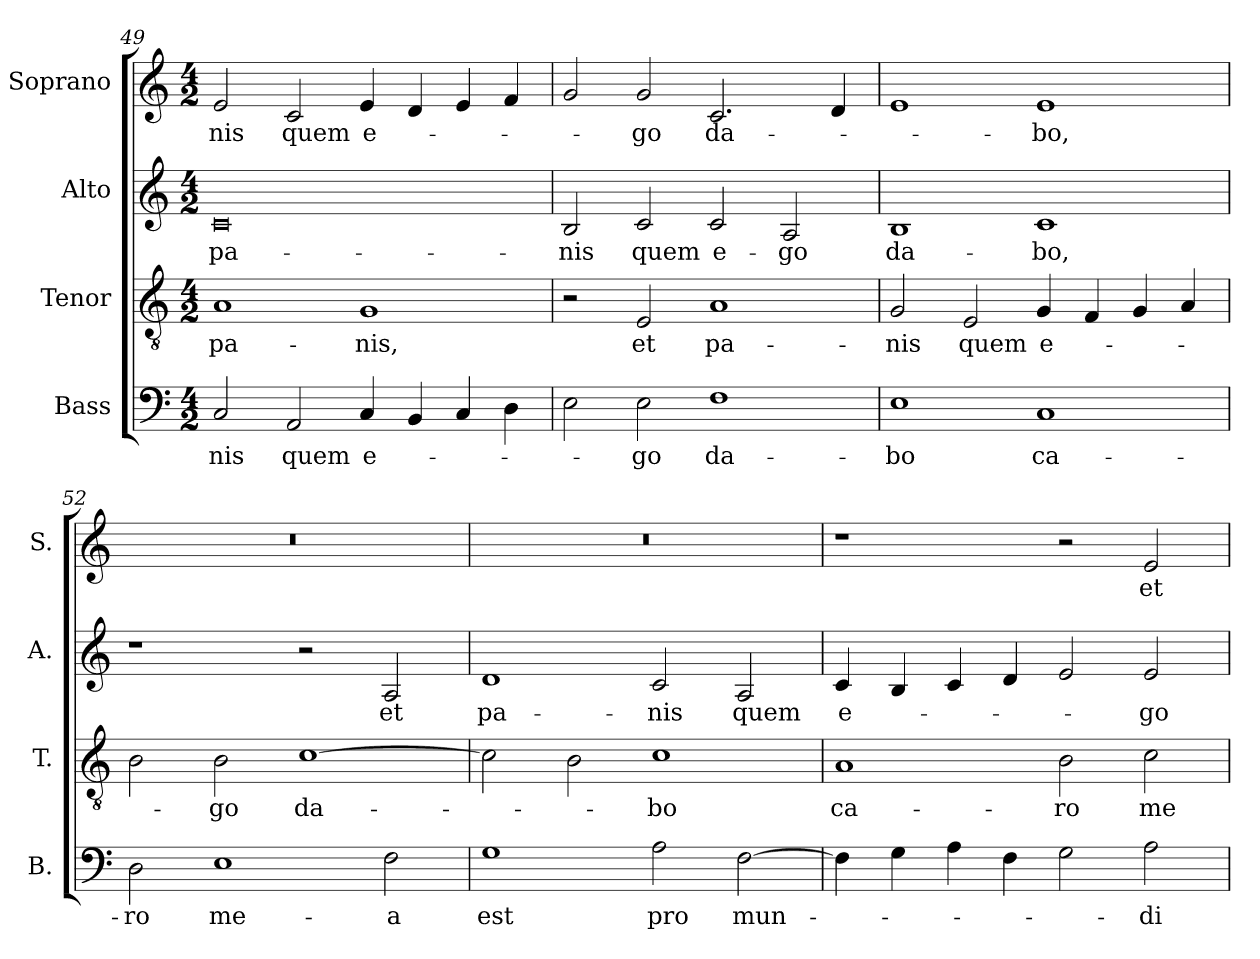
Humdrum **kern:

**kern	**text	**kern	**text	**kern	**text	**kern	**text
*part4	*part4	*part3	*part3	*part2	*part2	*part1	*part1
*staff4	*staff4	*staff3	*staff3	*staff2	*staff2	*staff1	*staff1
*I"Bass	*	*I"Tenor	*	*I"Alto	*	*I"Soprano	*
*I'B.	*	*I'T.	*	*I'A.	*	*I'S.	*
!!LO:PB:g=z
*clefF4	*	*clefGv2	*	*clefG2	*	*clefG2	*
*	*	*ITrd7c12	*	*	*	*	*
*k[]	*	*k[]	*	*k[]	*	*k[]	*
*C:	*	*C:	*	*C:	*	*C:	*
*M4/2	*	*M4/2	*	*M4/2	*	*M4/2	*
=49	=49	=49	=49	=49	=49	=49	=49
!	!LO:LY:b:color=#000000	!	!	!	!	!	!
!	!	!	!LO:LY:b:color=#000000	!	!	!	!
!	!	!	!	!	!LO:LY:b:color=#000000	!	!
!	!	!	!	!	!	!	!LO:LY:b:color=#000000
2Ci/	-nis	1AAi	pa-	0ci	pa-	2ei/	-nis
!	!LO:LY:b:color=#000000	!	!	!	!	!	!
!	!	!	!	!	!	!	!LO:LY:b:color=#000000
2AAi/	quem	.	.	.	.	2ci/	quem
!	!LO:LY:b:color=#000000	!	!	!	!	!	!
!	!	!	!LO:LY:b:color=#000000	!	!	!	!
!	!	!	!	!	!	!	!LO:LY:b:color=#000000
4Ci/	e-	1GGi	-nis,	.	.	4ei/	e-
4BBi/	.	.	.	.	.	4di/	.
4Ci/	.	.	.	.	.	4ei/	.
4Di\	.	.	.	.	.	4fi/	.
=50	=50	=50	=50	=50	=50	=50	=50
!	!	!	!	!	!LO:LY:b:color=#000000	!	!
2Ei\	.	2r	.	2Bi/	-nis	2gi/	.
!	!LO:LY:b:color=#000000	!	!	!	!	!	!
!	!	!	!LO:LY:b:color=#000000	!	!	!	!
!	!	!	!	!	!LO:LY:b:color=#000000	!	!
!	!	!	!	!	!	!	!LO:LY:b:color=#000000
2Ei\	-go	2EEi/	et	2ci/	quem	2gi/	-go
!	!LO:LY:b:color=#000000	!	!	!	!	!	!
!	!	!	!LO:LY:b:color=#000000	!	!	!	!
!	!	!	!	!	!LO:LY:b:color=#000000	!	!
!	!	!	!	!	!	!	!LO:LY:b:color=#000000
1Fi	da-	1AAi	pa-	2ci/	e-	2.ci/	da-
!	!	!	!	!	!LO:LY:b:color=#000000	!	!
.	.	.	.	2Ai/	-go	.	.
.	.	.	.	.	.	4di/	.
=51	=51	=51	=51	=51	=51	=51	=51
!	!LO:LY:b:color=#000000	!	!	!	!	!	!
!	!	!	!LO:LY:b:color=#000000	!	!	!	!
!	!	!	!	!	!LO:LY:b:color=#000000	!	!
1Ei	-bo	2GGi/	-nis	1Bi	da-	1ei	.
!	!	!	!LO:LY:b:color=#000000	!	!	!	!
.	.	2EEi/	quem	.	.	.	.
!	!LO:LY:b:color=#000000	!	!	!	!	!	!
!	!	!	!LO:LY:b:color=#000000	!	!	!	!
!	!	!	!	!	!LO:LY:b:color=#000000	!	!
!	!	!	!	!	!	!	!LO:LY:b:color=#000000
1Ci	ca-	4GGi/	e-	1ci	-bo,	1ei	-bo,
.	.	4FFi/	.	.	.	.	.
.	.	4GGi/	.	.	.	.	.
.	.	4AAi/	.	.	.	.	.
=52	=52	=52	=52	=52	=52	=52	=52
!	!LO:LY:b:color=#000000	!	!	!	!	!LO:N:vis=1	!
2Di\	-ro	2BBi\	.	1r	.	0r	.
!	!LO:LY:b:color=#000000	!	!	!	!	!	!
!	!	!	!LO:LY:b:color=#000000	!	!	!	!
1Ei	me-	2BBi\	-go	.	.	.	.
!	!	!	!LO:LY:b:color=#000000	!	!	!	!
.	.	[1Ci	da-	2r	.	.	.
!	!LO:LY:b:color=#000000	!	!	!	!	!	!
!	!	!	!	!	!LO:LY:b:color=#000000	!	!
2Fi\	-a	.	.	2Ai/	et	.	.
=53	=53	=53	=53	=53	=53	=53	=53
!	!LO:LY:b:color=#000000	!	!	!	!	!	!
!	!	!	!	!	!LO:LY:b:color=#000000	!LO:N:vis=1	!
1Gi	est	2Ci\]	.	1di	pa-	0r	.
.	.	2BBi\	.	.	.	.	.
!	!LO:LY:b:color=#000000	!	!	!	!	!	!
!	!	!	!LO:LY:b:color=#000000	!	!	!	!
!	!	!	!	!	!LO:LY:b:color=#000000	!	!
2Ai\	pro	1Ci	-bo	2ci/	-nis	.	.
!	!LO:LY:b:color=#000000	!	!	!	!	!	!
!	!	!	!	!	!LO:LY:b:color=#000000	!	!
[2Fi\	mun-	.	.	2Ai/	quem	.	.
!!LO:LB:g=z
=54	=54	=54	=54	=54	=54	=54	=54
!	!	!	!LO:LY:b:color=#000000	!	!	!	!
!	!	!	!	!	!LO:LY:b:color=#000000	!	!
4Fi\]	.	1AAi	ca-	4ci/	e-	1r	.
4Gi\	.	.	.	4Bi/	.	.	.
4Ai\	.	.	.	4ci/	.	.	.
4Fi\	.	.	.	4di/	.	.	.
!	!	!	!LO:LY:b:color=#000000	!	!	!	!
2Gi\	.	2BBi\	-ro	2ei/	.	2r	.
!	!LO:LY:b:color=#000000	!	!	!	!	!	!
!	!	!	!LO:LY:b:color=#000000	!	!	!	!
!	!	!	!	!	!LO:LY:b:color=#000000	!	!
!	!	!	!	!	!	!	!LO:LY:b:color=#000000
2Ai\	-di	2Ci\	me-	2ei/	-go	2ei/	et
=	=	=	=	=	=	=	=
*-	*-	*-	*-	*-	*-	*-	*-
